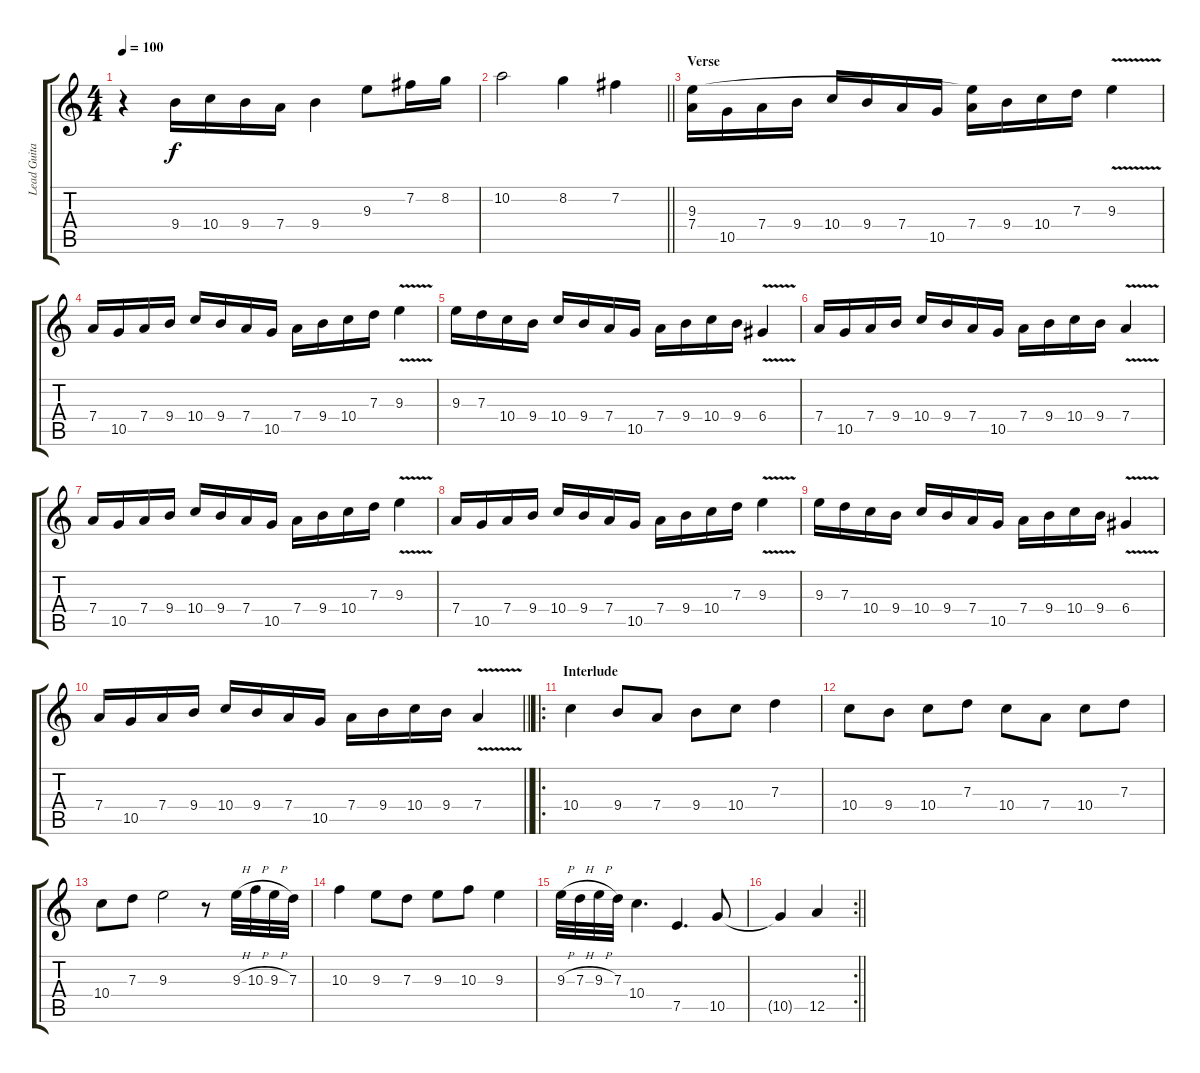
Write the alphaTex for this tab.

\track ("Lead Guitar" "Lead Guita") {instrument overdrivenguitar}
\staff {score tabs}
\tuning (E4 B3 G3 D3 A2 E2) {hide}
\ts (4 4)
\tempo 100
\clef g2
\ks c
r.4{dy f} 9.4.16 10.4.16 9.4.16 7.4.16 9.4.4 9.3.8 7.2.16 8.2.16 |
\barLineRight lightlight
10.2.2 8.2.4 7.2.4 |
\section ("" "Verse")
(9.3 7.4).16 10.5.16 7.4.16 9.4.16 10.4.16 9.4.16 7.4.16 10.5.16 (9.3{t} 7.4).16 9.4.16 10.4.16 7.3.16 9.3{v}.4 |
7.4.16 10.5.16 7.4.16 9.4.16 10.4.16 9.4.16 7.4.16 10.5.16 7.4.16 9.4.16 10.4.16 7.3.16 9.3{v}.4 |
9.3.16 7.3.16 10.4.16 9.4.16 10.4.16 9.4.16 7.4.16 10.5.16 7.4.16 9.4.16 10.4.16 9.4.16 6.4{v}.4 |
7.4.16 10.5.16 7.4.16 9.4.16 10.4.16 9.4.16 7.4.16 10.5.16 7.4.16 9.4.16 10.4.16 9.4.16 7.4{v}.4 |
7.4.16 10.5.16 7.4.16 9.4.16 10.4.16 9.4.16 7.4.16 10.5.16 7.4.16 9.4.16 10.4.16 7.3.16 9.3{v}.4 |
7.4.16 10.5.16 7.4.16 9.4.16 10.4.16 9.4.16 7.4.16 10.5.16 7.4.16 9.4.16 10.4.16 7.3.16 9.3{v}.4 |
9.3.16 7.3.16 10.4.16 9.4.16 10.4.16 9.4.16 7.4.16 10.5.16 7.4.16 9.4.16 10.4.16 9.4.16 6.4{v}.4 |
\barLineRight lightlight
7.4.16 10.5.16 7.4.16 9.4.16 10.4.16 9.4.16 7.4.16 10.5.16 7.4.16 9.4.16 10.4.16 9.4.16 7.4{v}.4 |
\ro
\section ("" "Interlude")
10.4.4 9.4.8 7.4.8 9.4.8 10.4.8 7.3.4 |
10.4.8 9.4.8 10.4.8 7.3.8 10.4.8 7.4.8 10.4.8 7.3.8 |
10.4.8 7.3.8 9.3.2 r.8 9.3{h}.32 10.3{h}.32 9.3{h}.32 7.3.32 |
10.3.4 9.3.8 7.3.8 9.3.8 10.3.8 9.3.4 |
9.3{h}.32 7.3{h}.32 9.3{h}.32 7.3.32 10.4.4{d} 7.5.4{d} 10.5.8 |
\rc 2
\barLineRight lightlight
10.5{t}.4 12.5.4
